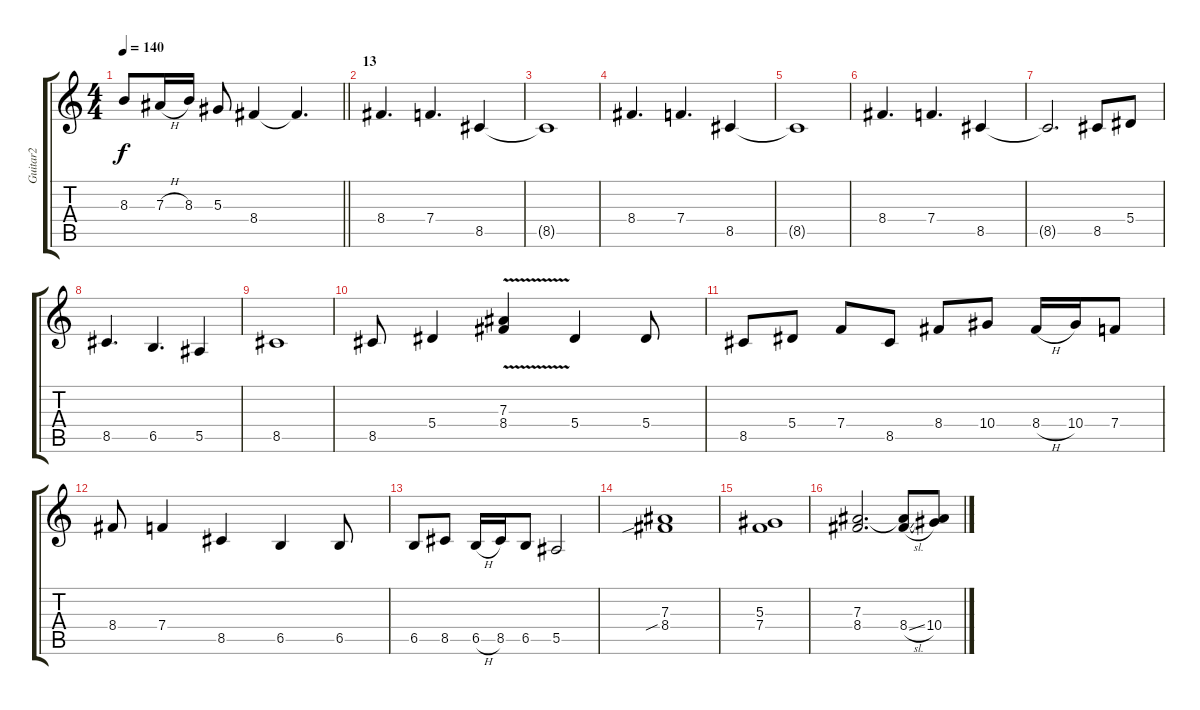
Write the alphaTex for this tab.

\track ("Guitar2" "Guitar2") {instrument distortionguitar}
\staff {score tabs}
\tuning (C4 G3 Eb3 Bb2 F2 C2) {hide}
\ts (4 4)
\tempo 140
\clef g2
\barLineRight lightlight
\ks c
8.3.8{dy f} 7.3{h}.16 8.3.16 5.3.8 8.4.4 8.4{t}.4{d} |
\section ("" "13")
8.4.4{d} 7.4.4{d} 8.5.4 |
8.5{t}.1 |
8.4.4{d} 7.4.4{d} 8.5.4 |
8.5{t}.1 |
8.4.4{d} 7.4.4{d} 8.5.4 |
8.5{t}.2{d} 8.5.8 5.4.8 |
8.5.4{d} 6.5.4{d} 5.5.4 |
8.5.1 |
8.5.8 5.4.4 (7.3{v} 8.4).4 5.4.4 5.4.8 |
8.5.8 5.4.8 7.4.8 8.5.8 8.4.8 10.4.8 8.4{h}.16 10.4.16 7.4.8 |
8.4.8 7.4.4 8.5.4 6.5.4 6.5.8 |
6.5.8 8.5.8 6.5{h}.16 8.5.16 6.5.8 5.5.2 |
(7.3 8.4{sib}).1 |
(5.3 7.4).1 |
(7.3 8.4).2{d} (7.3{t} 8.4{sl}).8 (7.3{t} 10.4).8
